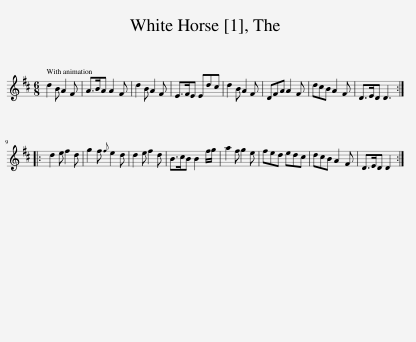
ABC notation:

X:1
L:1/8
M:6/8
I:linebreak $
K:D
V:1 treble
V:1
 d2 B A2 F | A>BA A2 F | d2 B A2 F | E>FE Edc | d2 B A2 F | %5
 DFA A2 F | dcB A2 F | D>ED D3 ::$ d2 e f2 d | g2 f{f} e2 d | %10
 d2 e f2 d | B>cB B2 f/g/ | a2 f g2 e | fed edc | dcB A2 F | %15
 D>ED D2 :| %16
